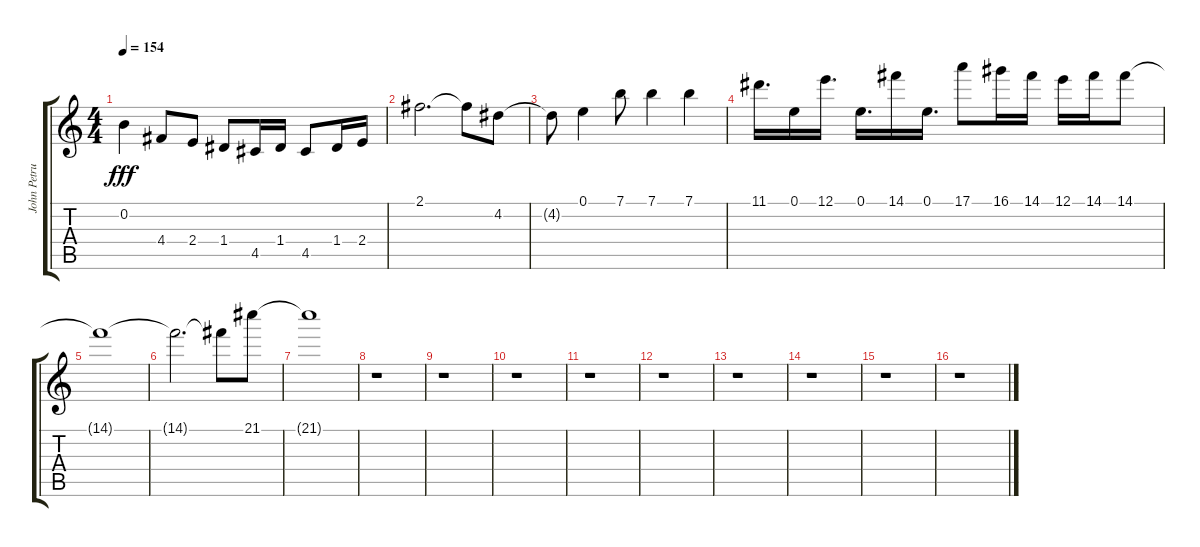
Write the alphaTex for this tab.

\track ("John Petrucci Overdub" "John Petru") {instrument distortionguitar}
\staff {score tabs}
\tuning (E4 B3 G3 D3 A2 E2) {hide}
\ts (4 4)
\tempo 154
\clef g2
\ks c
0.2.4{dy fff} 4.4.8 2.4.8 1.4.8 4.5.16 1.4.16 4.5.8 1.4.16 2.4.16 |
2.1.2{d} 2.1{t}.8 4.2.8 |
4.2{t}.8 0.1.4 7.1.8 7.1.4 7.1.4 |
11.1.16{d} 0.1.16 12.1.16{d} 0.1.16{d} 14.1.16 0.1.16{d} 17.1.8 16.1.16 14.1.16 12.1.16 14.1.16 14.1.8 |
14.1{t}.1 |
14.1{t}.2{d} 14.1{t}.8 21.1.8 |
21.1{t}.1 |
r.1 |
r.1 |
r.1 |
r.1 |
r.1 |
r.1 |
r.1 |
r.1 |
r.1
